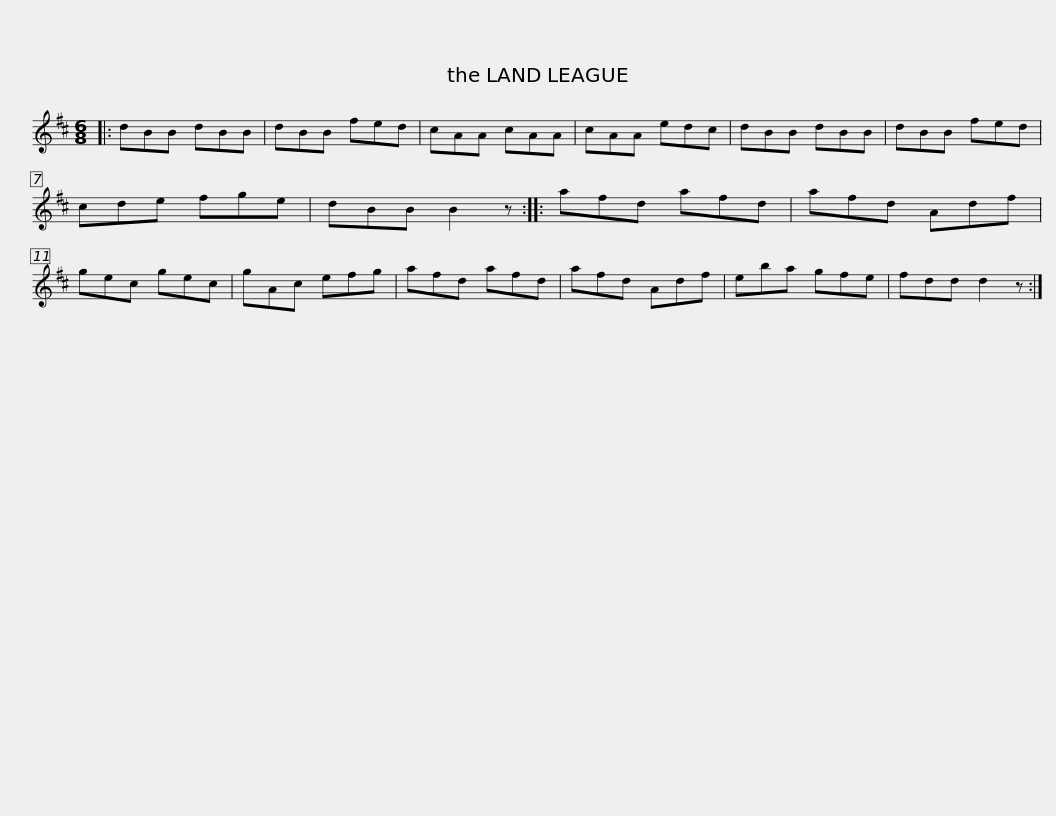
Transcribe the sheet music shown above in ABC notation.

X:1
L:1/8
M:6/8
I:linebreak $
K:Bmin
V:1 treble
V:1
|: dBB dBB | dBB fed | cAA cAA | cAA edc | dBB dBB | %5
 dBB fed | cde fge |$ dBB B2 z :: afd afd | afd Adf | %10
 gec gec | gAc efg | afd afd | afd Adf |$ eba gfe | %15
 fdd d2 z :| %16
